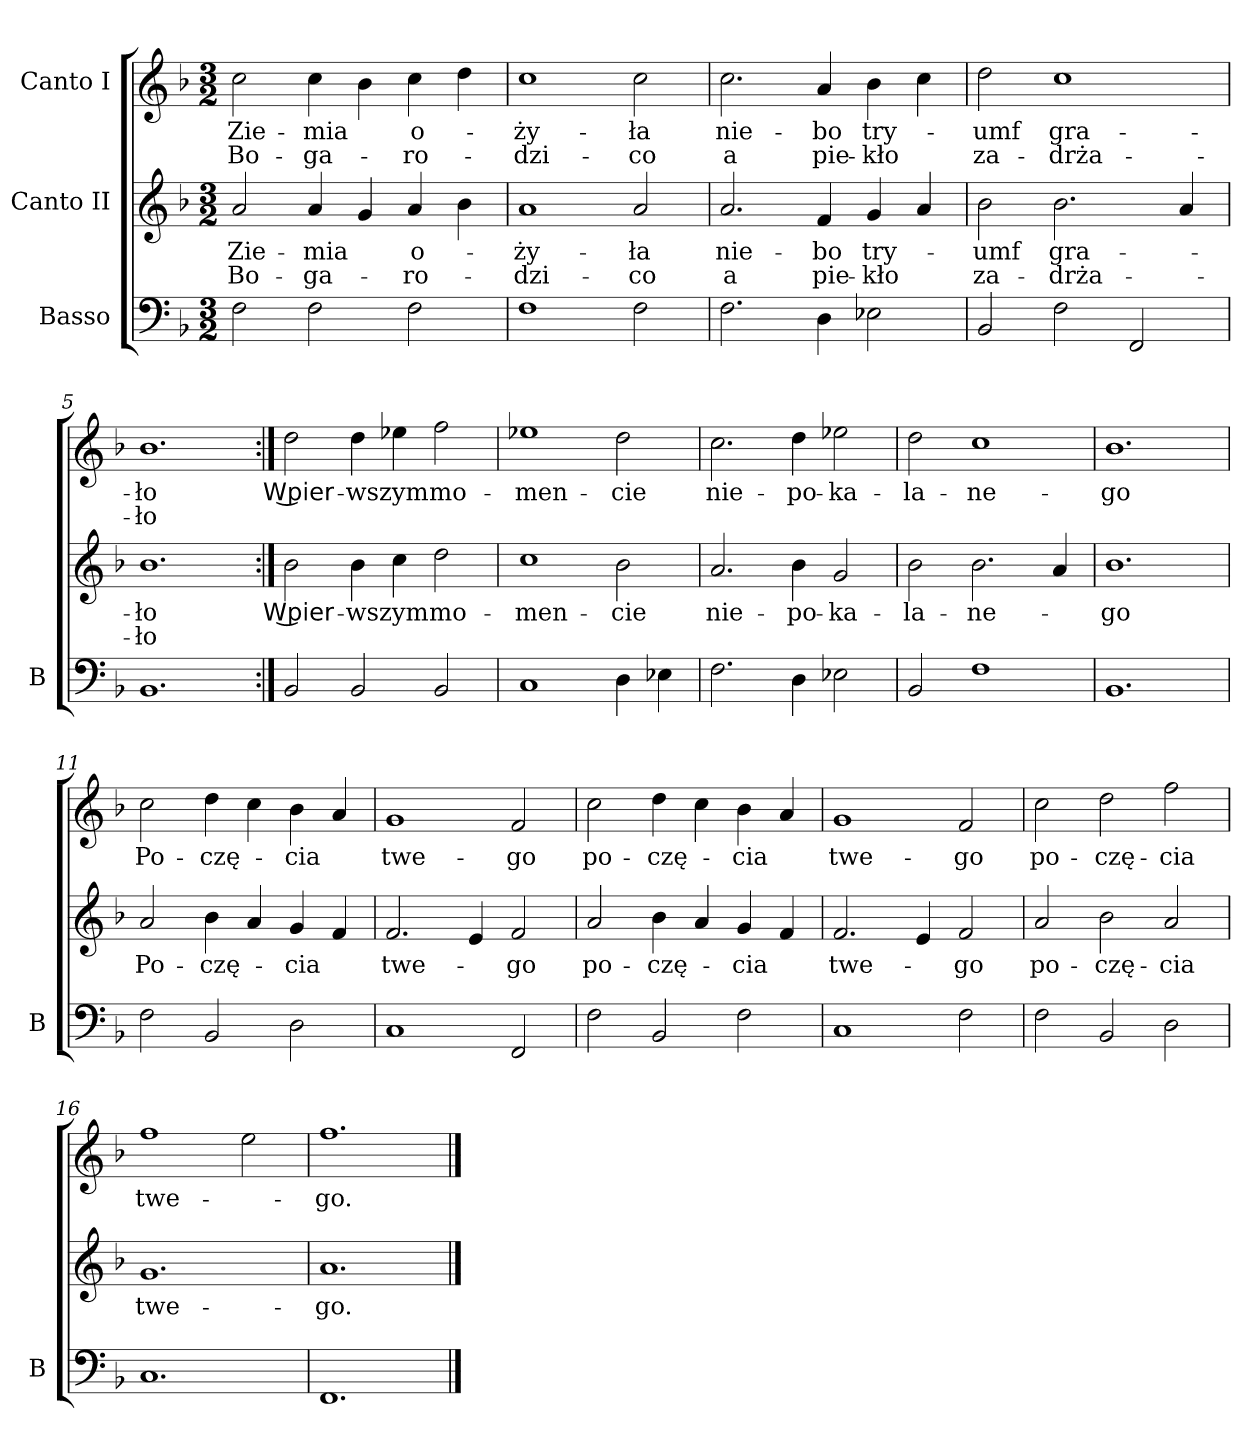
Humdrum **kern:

**kern	**kern	**text	**text	**kern	**text	**text
*part3	*part2	*part2	*part2	*part1	*part1	*part1
*staff3	*staff2	*staff2	*staff2	*staff1	*staff1	*staff1
*I"Basso	*I"Canto II	*	*	*I"Canto I	*	*
*I'B	*	*	*	*	*	*
*clefF4	*clefG2	*	*	*clefG2	*	*
*k[b-]	*k[b-]	*	*	*k[b-]	*	*
*M3/2	*M3/2	*	*	*M3/2	*	*
=1	=1	=1	=1	=1	=1	=1
2F	2a	Zie-	Bo-	2cc	Zie-	Bo-
2F	4a	-mia	-ga-	4cc	-mia	-ga-
.	4g	.	.	4b-	.	.
2F	4a	o-	-ro-	4cc	o-	-ro-
.	4b-	.	.	4dd	.	.
=2	=2	=2	=2	=2	=2	=2
1F	1a	-ży-	-dzi-	1cc	-ży-	-dzi-
2F	2a	-ła	-co	2cc	-ła	-co
=3	=3	=3	=3	=3	=3	=3
2.F	2.a	nie-	a	2.cc	nie-	a
4D	4f	-bo	pie-	4a	-bo	pie-
2E-X	4g	try-	-kło	4b-	try-	-kło
.	4a	.	.	4cc	.	.
=4	=4	=4	=4	=4	=4	=4
2BB-	2b-	-umf	za-	2dd	-umf	za-
2F	2.b-	gra-	-drża-	1cc	gra-	-drża-
2FF	.	.	.	.	.	.
.	4a	.	.	.	.	.
=5	=5	=5	=5	=5	=5	=5
1.BB-	1.b-	-ło	-ło	1.b-	-ło	-ło
=6:|!	=6:|!	=6:|!	=6:|!	=6:|!	=6:|!	=6:|!
2BB-	2b-	W͜pier-	.	2dd	W͜pier-	.
2BB-	4b-	-wszym	.	4dd	-wszym	.
.	4cc	.	.	4ee-X	.	.
2BB-	2dd	mo-	.	2ff	mo-	.
=7	=7	=7	=7	=7	=7	=7
1C	1cc	-men-	.	1ee-X	-men-	.
4D	2b-	-cie	.	2dd	-cie	.
4E-X	.	.	.	.	.	.
=8	=8	=8	=8	=8	=8	=8
2.F	2.a	nie-	.	2.cc	nie-	.
4D	4b-	-po-	.	4dd	-po-	.
2E-X	2g	-ka-	.	2ee-X	-ka-	.
=9	=9	=9	=9	=9	=9	=9
2BB-	2b-	-la-	.	2dd	-la-	.
1F	2.b-	-ne-	.	1cc	-ne-	.
.	4a	.	.	.	.	.
=10	=10	=10	=10	=10	=10	=10
1.BB-	1.b-	-go	.	1.b-	-go	.
=11	=11	=11	=11	=11	=11	=11
2F	2a	Po-	.	2cc	Po-	.
2BB-	4b-	-czę-	.	4dd	-czę-	.
.	4a	.	.	4cc	.	.
2D	4g	-cia	.	4b-	-cia	.
.	4f	.	.	4a	.	.
=12	=12	=12	=12	=12	=12	=12
1C	2.f	twe-	.	1g	twe-	.
.	4e	.	.	.	.	.
2FF	2f	-go	.	2f	-go	.
=13	=13	=13	=13	=13	=13	=13
2F	2a	po-	.	2cc	po-	.
2BB-	4b-	-czę-	.	4dd	-czę-	.
.	4a	.	.	4cc	.	.
2F	4g	-cia	.	4b-	-cia	.
.	4f	.	.	4a	.	.
=14	=14	=14	=14	=14	=14	=14
1C	2.f	twe-	.	1g	twe-	.
.	4e	.	.	.	.	.
2F	2f	-go	.	2f	-go	.
=15	=15	=15	=15	=15	=15	=15
2F	2a	po-	.	2cc	po-	.
2BB-	2b-	-czę-	.	2dd	-czę-	.
2D	2a	-cia	.	2ff	-cia	.
=16	=16	=16	=16	=16	=16	=16
1.C	1.g	twe-	.	1ff	twe-	.
.	.	.	.	2ee	.	.
=17	=17	=17	=17	=17	=17	=17
1.FF	1.a	-go.	.	1.ff	-go.	.
==	==	==	==	==	==	==
*-	*-	*-	*-	*-	*-	*-
